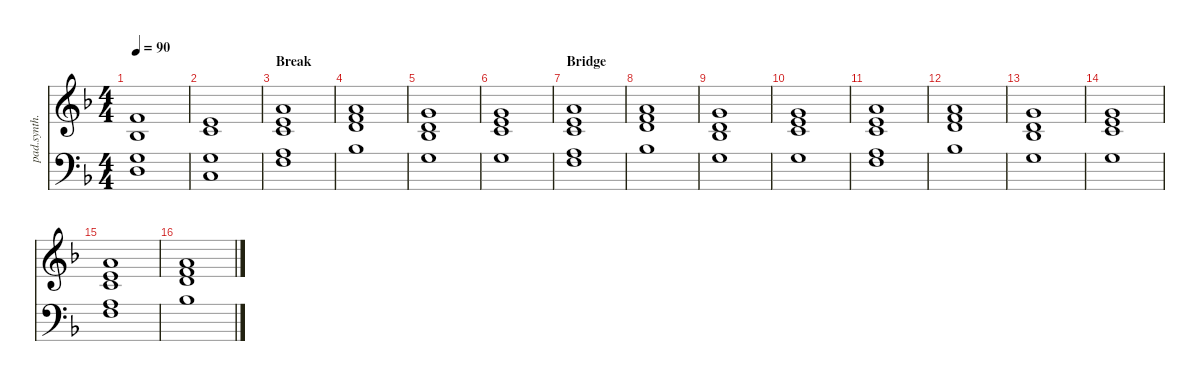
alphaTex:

\defaultSystemsLayout 4
\hideDynamics
\bracketExtendMode nobrackets
\track ("Synthesizer" "pad.synth.") {instrument pad2warm}
\staff {score}
\tuning (E4 B3 G3 D3 A2 E2)
\ts (4 4)
\tempo 90
\clef g2
\ks f
(1.1{acc forcenatural} -6.1{acc b}).1{dy mf} |
(0.1{acc forcenatural} -4.1{acc forcenatural}).1 |
\section ("" "Break")
(5.1{acc forcenatural} 0.1{acc forcenatural} -4.1{acc forcenatural}).1 |
(5.1{acc forcenatural} 1.1{acc forcenatural} -2.1{acc forcenatural}).1 |
(3.1{acc forcenatural} -2.1{acc forcenatural} -6.1{acc b}).1 |
(3.1{acc forcenatural} 0.1{acc forcenatural} -4.1{acc forcenatural}).1 |
\section ("" "Bridge")
(5.1{acc forcenatural} 0.1{acc forcenatural} -4.1{acc forcenatural}).1 |
(5.1{acc forcenatural} 1.1{acc forcenatural} -2.1{acc forcenatural}).1 |
(3.1{acc forcenatural} -2.1{acc forcenatural} -6.1{acc b}).1 |
(3.1{acc forcenatural} 0.1{acc forcenatural} -4.1{acc forcenatural}).1 |
(5.1{acc forcenatural} 0.1{acc forcenatural} -4.1{acc forcenatural}).1 |
(5.1{acc forcenatural} 1.1{acc forcenatural} -2.1{acc forcenatural}).1 |
(3.1{acc forcenatural} -2.1{acc forcenatural} -6.1{acc b}).1 |
(3.1{acc forcenatural} 0.1{acc forcenatural} -4.1{acc forcenatural}).1 |
(5.1{acc forcenatural} 0.1{acc forcenatural} -4.1{acc forcenatural}).1 |
(5.1{acc forcenatural} 1.1{acc forcenatural} -2.1{acc forcenatural}).1
\staff {score}
\tuning (G2 D2 A1 E1)
\clef f4
\ottava regular
\simile none
\ks f
(12.1{acc forcenatural} 7.1{acc forcenatural}).1{dy mf} |
(12.1{acc forcenatural} 5.1{acc forcenatural}).1 |
(14.1{acc forcenatural} 10.1{acc forcenatural}).1 |
15.1{acc b}.1 |
12.1{acc forcenatural}.1 |
12.1{acc forcenatural}.1 |
(14.1{acc forcenatural} 10.1{acc forcenatural}).1 |
15.1{acc b}.1 |
12.1{acc forcenatural}.1 |
12.1{acc forcenatural}.1 |
(14.1{acc forcenatural} 10.1{acc forcenatural}).1 |
15.1{acc b}.1 |
12.1{acc forcenatural}.1 |
12.1{acc forcenatural}.1 |
(14.1{acc forcenatural} 10.1{acc forcenatural}).1 |
15.1{acc b}.1
